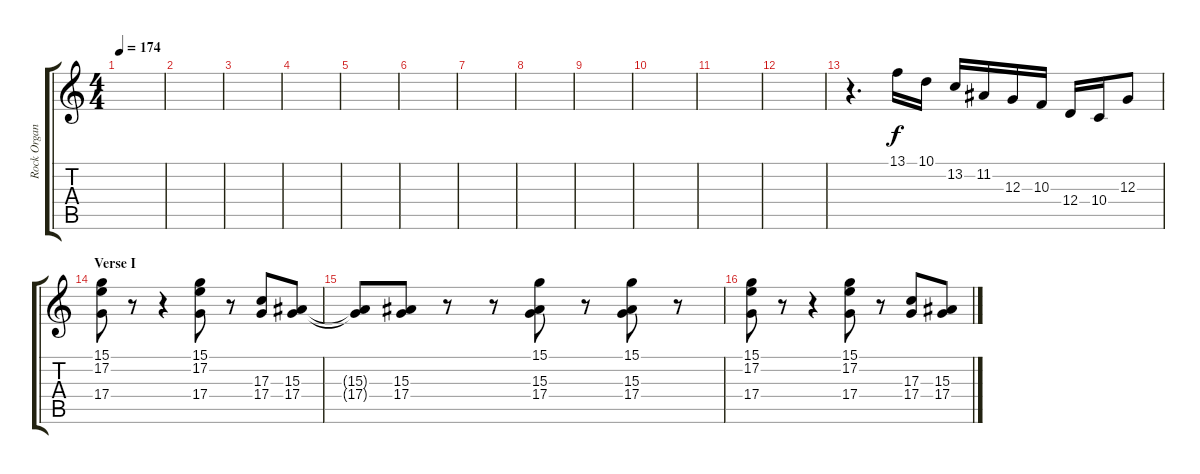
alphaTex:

\track ("Rock Organ" "Rock Organ") {instrument rockorgan}
\staff {score tabs}
\tuning (E4 B3 G3 D3 A2 E2) {hide}
\ts (4 4)
\tempo 174
\clef g2
\ks c
|
|
|
|
|
|
|
|
|
|
|
|
r.4{d} 13.1.16 10.1.16 13.2.16 11.2.16 12.3.16 10.3.16 12.4.16 10.4.16 12.3.8 |
\section ("" "Verse I")
(15.1 17.2 17.4).8 r.8 r.4 (15.1 17.2 17.4).8 r.8 (17.3 17.4).8 (15.3 17.4).8 |
(15.3{t} 17.4{t}).8 (15.3 17.4).8 r.8 r.8 (15.1 15.3 17.4).8 r.8 (15.1 15.3 17.4).8 r.8 |
(15.1 17.2 17.4).8 r.8 r.4 (15.1 17.2 17.4).8 r.8 (17.3 17.4).8 (15.3 17.4).8
